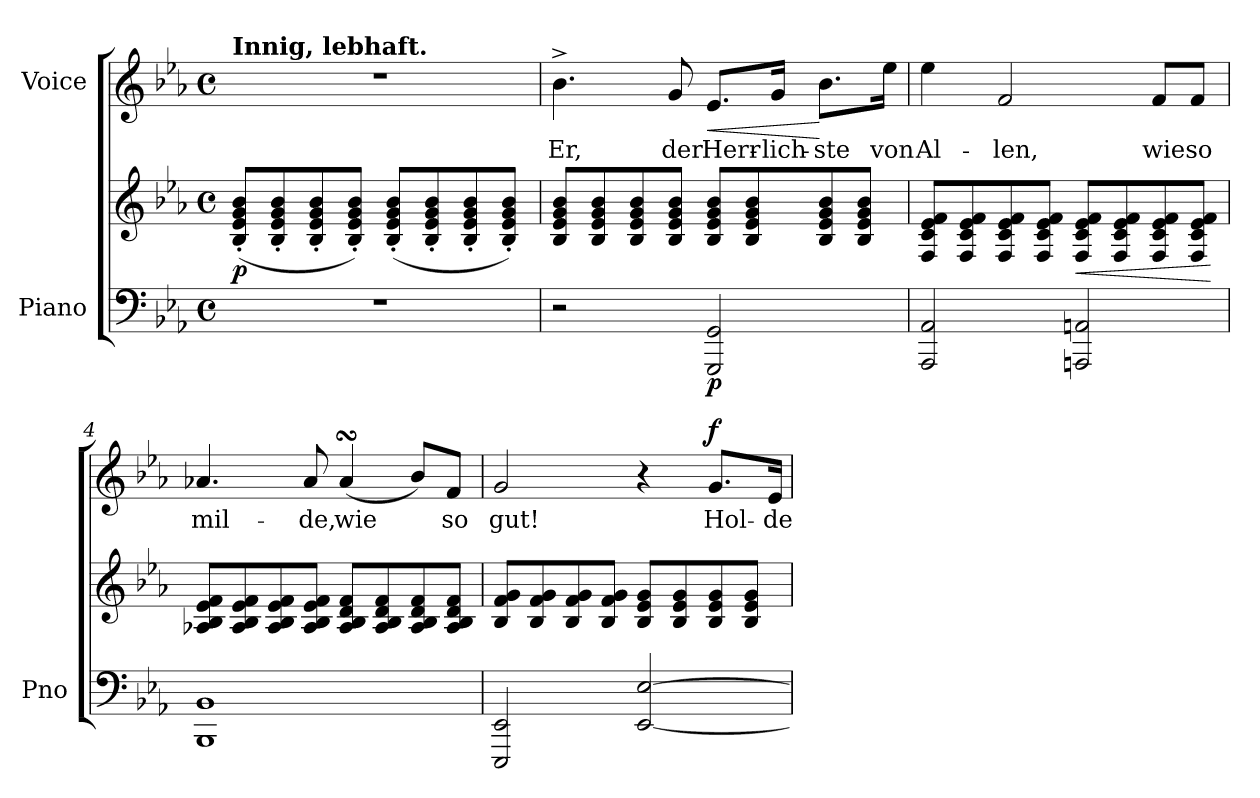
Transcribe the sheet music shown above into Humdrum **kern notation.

**kern	**kern	**dynam	**kern	**text	**dynam
*part2	*part2	*part2	*part1	*part1	*part1
*staff3	*staff2	*staff2/3	*staff1	*staff1	*staff1
*I"Piano	*	*	*I"Voice	*	*
*I'Pno	*	*	*	*	*
*clefF4	*clefG2	*	*clefG2	*	*
*k[b-e-a-]	*k[b-e-a-]	*	*k[b-e-a-]	*	*
*M4/4	*M4/4	*	*M4/4	*	*
*met(c)	*met(c)	*	*met(c)	*	*
=1	=1	=1	=1	=1	=1
!	!	!	!LO:TX:a:B:t=Innig, lebhaft.	!	!
!	!	!LO:DY:b	!	!	!
1r	(8B-/' 8e-/' 8g/' 8b-/'L	p	1r	.	.
.	8B-/' 8e-/' 8g/' 8b-/'	.	.	.	.
.	8B-/' 8e-/' 8g/' 8b-/'	.	.	.	.
.	8B-/' 8e-/' 8g/' 8b-/'J)	.	.	.	.
.	(8B-/' 8e-/' 8g/' 8b-/'L	.	.	.	.
.	8B-/' 8e-/' 8g/' 8b-/'	.	.	.	.
.	8B-/' 8e-/' 8g/' 8b-/'	.	.	.	.
.	8B-/' 8e-/' 8g/' 8b-/'J)	.	.	.	.
=2	=2	=2	=2	=2	=2
!	!	!	!	!LO:LY:b	!
2r	8B-/ 8e-/ 8g/ 8b-/L	.	4.b-^\	Er,	.
.	8B-/ 8e-/ 8g/ 8b-/	.	.	.	.
.	8B-/ 8e-/ 8g/ 8b-/	.	.	.	.
!	!	!	!	!LO:LY:b	!
.	8B-/ 8e-/ 8g/ 8b-/J	.	8g/	der	.
!	!	!LO:DY:b=2	!	!LO:LY:b	!LO:HP:b
2GGG/ 2GG/	8B-/ 8e-/ 8g/ 8b-/L	p	8.e-/L	Herr-	<
.	8B-/ 8e-/ 8g/ 8b-/	.	.	.	.
!	!	!	!	!LO:LY:b	!
.	.	.	16g/Jk	-lich-	.
!	!	!	!	!LO:LY:b	!
.	8B-/ 8e-/ 8g/ 8b-/	.	8.b-\L	-ste	[
.	8B-/ 8e-/ 8g/ 8b-/J	.	.	.	.
!	!	!	!	!LO:LY:b	!
.	.	.	16ee-\Jk	von	.
=3	=3	=3	=3	=3	=3
!	!	!	!	!LO:LY:b	!
2AAA-/ 2AA-/	8F/ 8c/ 8e-/ 8f/L	.	4ee-\	Al-	.
.	8F/ 8c/ 8e-/ 8f/	.	.	.	.
!	!	!	!	!LO:LY:b	!
.	8F/ 8c/ 8e-/ 8f/	.	2f/	-len,	.
.	8F/ 8c/ 8e-/ 8f/J	.	.	.	.
!	!	!LO:HP:b	!	!	!
2AAAn/ 2AAn/	8F/ 8c/ 8e-/ 8f/L	<	.	.	.
.	8F/ 8c/ 8e-/ 8f/	.	.	.	.
!	!	!	!	!LO:LY:b	!
.	8F/ 8c/ 8e-/ 8f/	.	8f/L	wie	.
!	!	!	!	!LO:LY:b	!
.	8F/ 8c/ 8e-/ 8f/J	.	8f/J	so	.
.	.	[	.	.	.
=4	=4	=4	=4	=4	=4
!	!	!	!	!LO:LY:b	!
1BBB- 1BB-	8A-X/ 8B-/ 8e-/ 8f/L	.	4.a-X/	mil-	.
.	8A-/ 8B-/ 8e-/ 8f/	.	.	.	.
.	8A-/ 8B-/ 8e-/ 8f/	.	.	.	.
!	!	!	!	!LO:LY:b	!
.	8A-/ 8B-/ 8e-/ 8f/J	.	8a-/	-de,	.
!	!	!	!	!LO:LY:b	!
.	8A-/ 8B-/ 8d/ 8f/L	.	(4a-sSSs/	wie	.
.	8A-/ 8B-/ 8d/ 8f/	.	.	.	.
.	8A-/ 8B-/ 8d/ 8f/	.	8b-/L)	.	.
!	!	!	!	!LO:LY:b	!
.	8A-/ 8B-/ 8d/ 8f/J	.	8f/J	so	.
!!LO:LB:g=z
=5	=5	=5	=5	=5	=5
!	!	!	!	!LO:LY:b	!
2EEE-/ 2EE-/	8B-/ 8f/ 8g/L	.	2g/	gut!	.
.	8B-/ 8f/ 8g/	.	.	.	.
.	8B-/ 8f/ 8g/	.	.	.	.
.	8B-/ 8f/ 8g/J	.	.	.	.
[2EE-/ [2E-/	8B-/ 8e-/ 8g/L	.	4r	.	.
.	8B-/ 8e-/ 8g/	.	.	.	.
!	!	!	!	!LO:LY:b	!LO:DY:a
.	8B-/ 8e-/ 8g/	.	8.g/L	Hol-	f
.	8B-/ 8e-/ 8g/J	.	.	.	.
!	!	!	!	!LO:LY:b	!
.	.	.	16e-/Jk	-de	.
=	=	=	=	=	=
*-	*-	*-	*-	*-	*-
